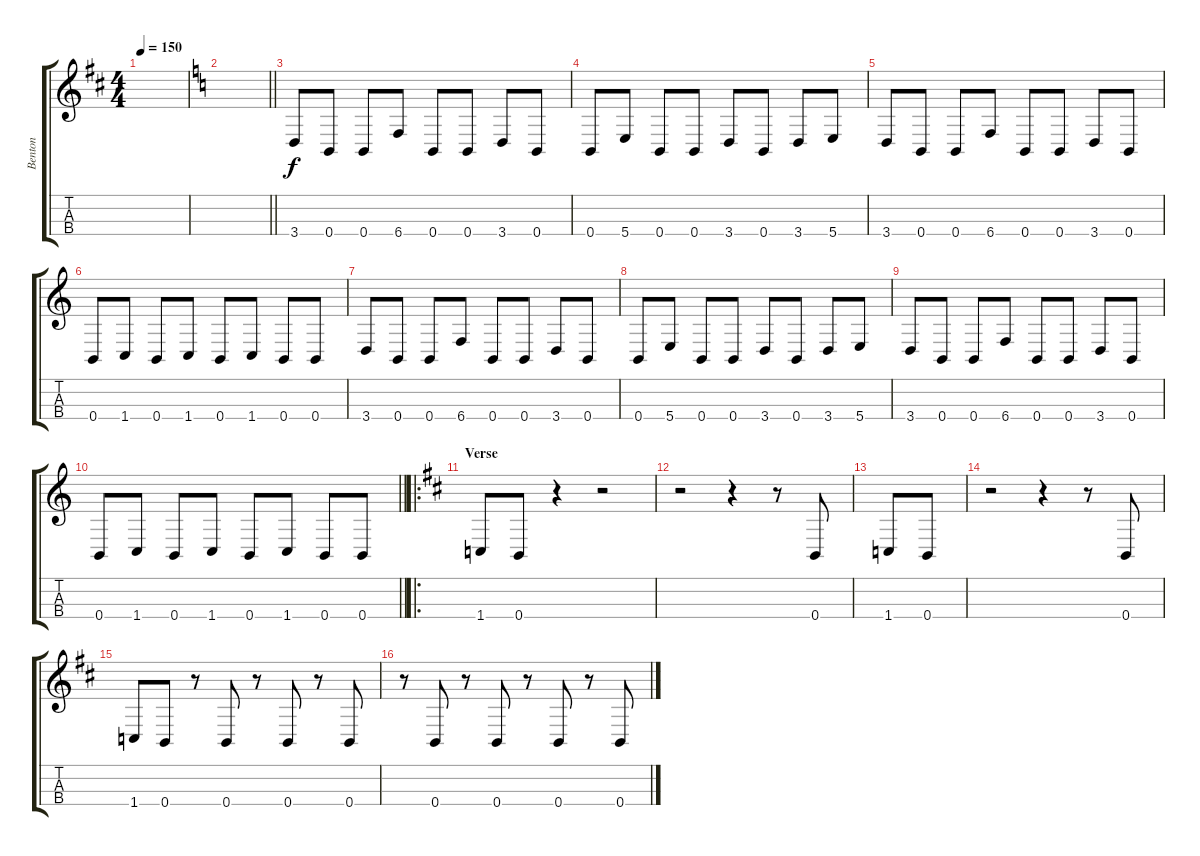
\track ("Benton" "Benton") {instrument electricbassfinger}
\staff {score tabs}
\tuning (E3 B2 Gb2 B1) {hide}
\ts (4 4)
\tempo 150
\clef g2
\ks d
|
\barLineRight lightlight
\ks c
|
3.4.8 0.4.8 0.4.8 6.4.8 0.4.8 0.4.8 3.4.8 0.4.8 |
0.4.8 5.4.8 0.4.8 0.4.8 3.4.8 0.4.8 3.4.8 5.4.8 |
3.4.8 0.4.8 0.4.8 6.4.8 0.4.8 0.4.8 3.4.8 0.4.8 |
0.4.8 1.4.8 0.4.8 1.4.8 0.4.8 1.4.8 0.4.8 0.4.8 |
3.4.8 0.4.8 0.4.8 6.4.8 0.4.8 0.4.8 3.4.8 0.4.8 |
0.4.8 5.4.8 0.4.8 0.4.8 3.4.8 0.4.8 3.4.8 5.4.8 |
3.4.8 0.4.8 0.4.8 6.4.8 0.4.8 0.4.8 3.4.8 0.4.8 |
\barLineRight lightlight
0.4.8 1.4.8 0.4.8 1.4.8 0.4.8 1.4.8 0.4.8 0.4.8 |
\ro
\section ("" "Verse ")
\ks d
1.4.8 0.4.8 r.4 r.2 |
r.2 r.4 r.8 0.4.8 |
1.4.8 0.4.8 |
r.2 r.4 r.8 0.4.8 |
1.4.8 0.4.8 r.8 0.4.8 r.8 0.4.8 r.8 0.4.8 |
r.8 0.4.8 r.8 0.4.8 r.8 0.4.8 r.8 0.4.8
